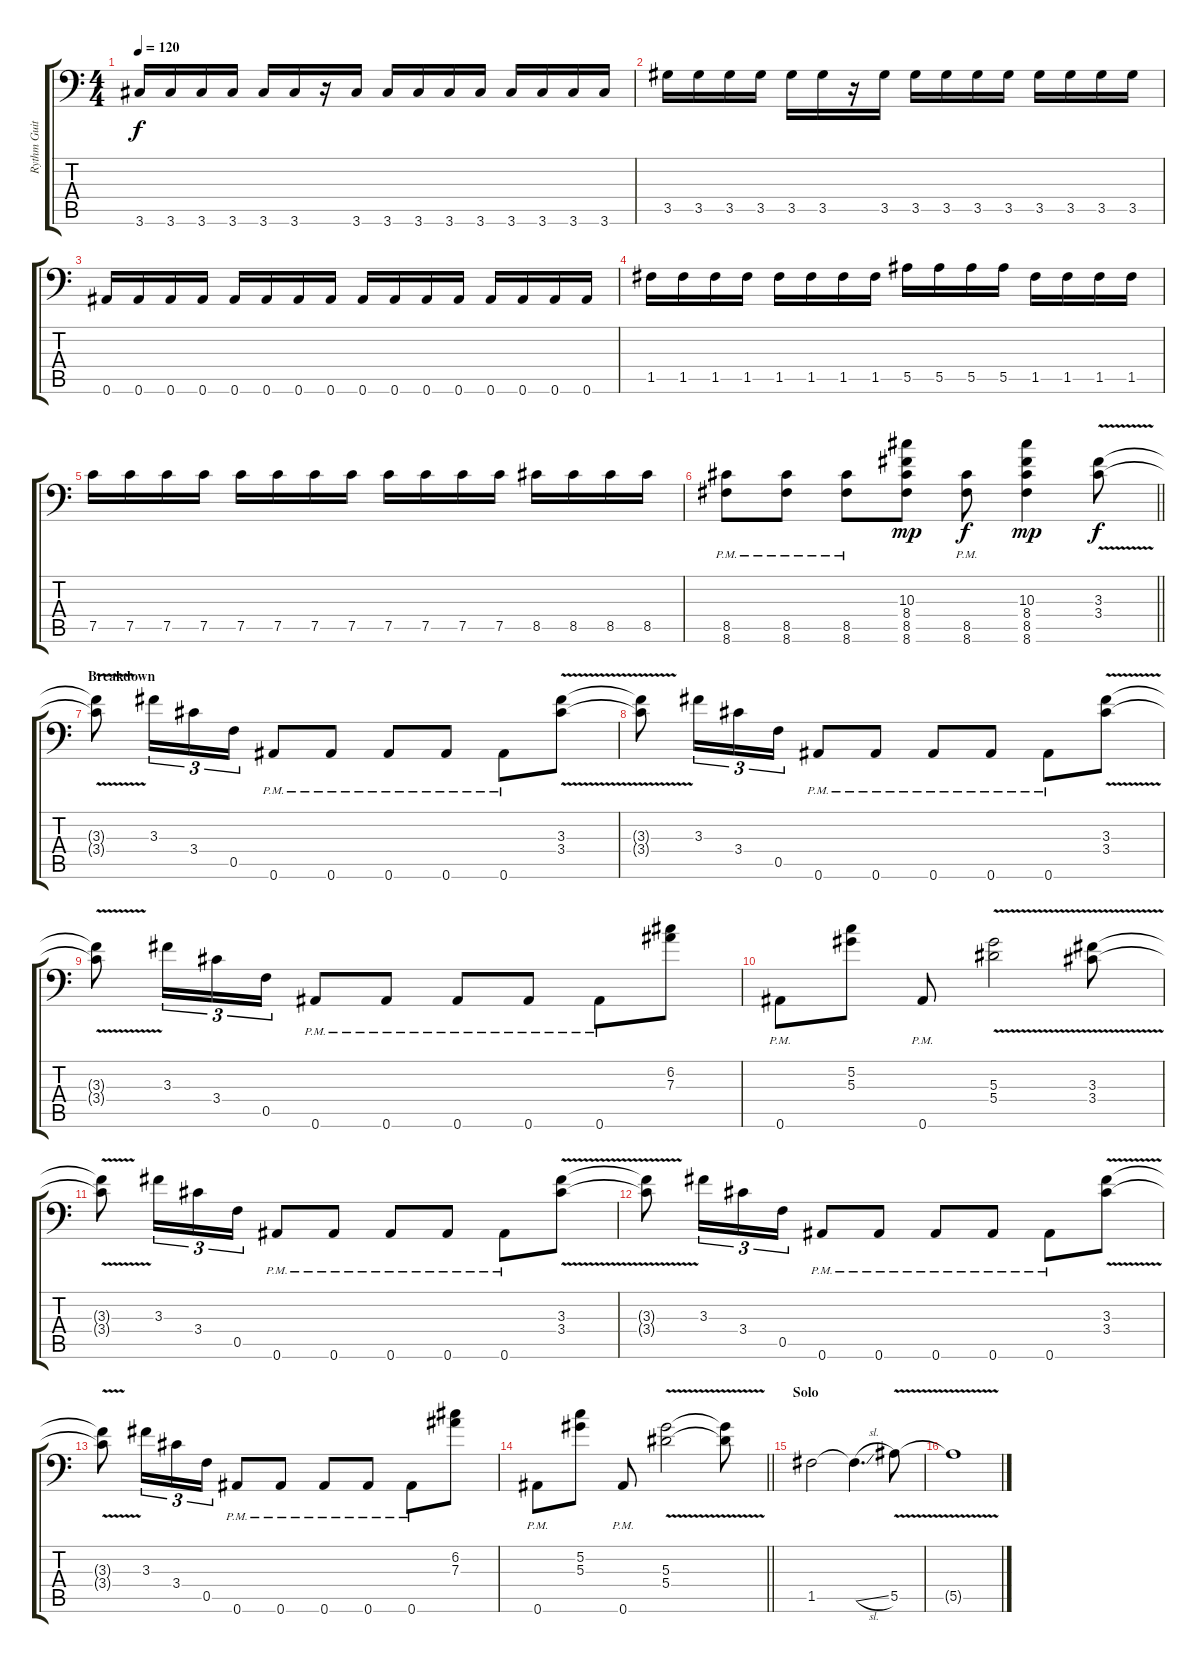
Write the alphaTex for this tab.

\track ("Rythm Guitar 2" "Rythm Guit") {instrument distortionguitar}
\staff {score tabs}
\tuning (C4 G3 Eb3 Bb2 F2 Bb1) {hide}
\ts (4 4)
\tempo 120
\clef f4
\ks c
3.6.16{dy f} 3.6.16 3.6.16 3.6.16 3.6.16 3.6.16 r.16 3.6.16 3.6.16 3.6.16 3.6.16 3.6.16 3.6.16 3.6.16 3.6.16 3.6.16 |
3.5.16 3.5.16 3.5.16 3.5.16 3.5.16 3.5.16 r.16 3.5.16 3.5.16 3.5.16 3.5.16 3.5.16 3.5.16 3.5.16 3.5.16 3.5.16 |
0.6.16 0.6.16 0.6.16 0.6.16 0.6.16 0.6.16 0.6.16 0.6.16 0.6.16 0.6.16 0.6.16 0.6.16 0.6.16 0.6.16 0.6.16 0.6.16 |
1.5.16 1.5.16 1.5.16 1.5.16 1.5.16 1.5.16 1.5.16 1.5.16 5.5.16 5.5.16 5.5.16 5.5.16 1.5.16 1.5.16 1.5.16 1.5.16 |
7.5.16 7.5.16 7.5.16 7.5.16 7.5.16 7.5.16 7.5.16 7.5.16 7.5.16 7.5.16 7.5.16 7.5.16 8.5.16 8.5.16 8.5.16 8.5.16 |
\barLineRight lightlight
(8.5{pm} 8.6{pm}).8 (8.5{pm} 8.6{pm}).8 (8.5{pm} 8.6{pm}).8 (10.3 8.4 8.5 8.6).8{dy mp} (8.5{pm} 8.6{pm}).8{dy f} (10.3 8.4 8.5 8.6).4{dy mp} (3.3{v} 3.4{v}).8{dy f} |
\section ("" "Breakdown")
(3.3{t} 3.4{t}).8 3.3.16{tu (3 2)} 3.4.16{tu (3 2)} 0.5.16{tu (3 2)} 0.6{pm}.8 0.6{pm}.8 0.6{pm}.8 0.6{pm}.8 0.6{pm}.8 (3.3{v} 3.4{v}).8 |
(3.3{t} 3.4{t}).8 3.3.16{tu (3 2)} 3.4.16{tu (3 2)} 0.5.16{tu (3 2)} 0.6{pm}.8 0.6{pm}.8 0.6{pm}.8 0.6{pm}.8 0.6{pm}.8 (3.3{v} 3.4{v}).8 |
(3.3{t} 3.4{t}).8 3.3.16{tu (3 2)} 3.4.16{tu (3 2)} 0.5.16{tu (3 2)} 0.6{pm}.8 0.6{pm}.8 0.6{pm}.8 0.6{pm}.8 0.6{pm}.8 (6.2 7.3).8 |
0.6{pm}.8 (5.2 5.3).8 0.6{pm}.8 (5.3{v} 5.4{v}).2 (3.3{v} 3.4{v}).8 |
(3.3{t} 3.4{t}).8 3.3.16{tu (3 2)} 3.4.16{tu (3 2)} 0.5.16{tu (3 2)} 0.6{pm}.8 0.6{pm}.8 0.6{pm}.8 0.6{pm}.8 0.6{pm}.8 (3.3{v} 3.4{v}).8 |
(3.3{t} 3.4{t}).8 3.3.16{tu (3 2)} 3.4.16{tu (3 2)} 0.5.16{tu (3 2)} 0.6{pm}.8 0.6{pm}.8 0.6{pm}.8 0.6{pm}.8 0.6{pm}.8 (3.3{v} 3.4{v}).8 |
(3.3{t} 3.4{t}).8 3.3.16{tu (3 2)} 3.4.16{tu (3 2)} 0.5.16{tu (3 2)} 0.6{pm}.8 0.6{pm}.8 0.6{pm}.8 0.6{pm}.8 0.6{pm}.8 (6.2 7.3).8 |
\barLineRight lightlight
0.6{pm}.8 (5.2 5.3).8 0.6{pm}.8 (5.3{v} 5.4{v}).2 (5.3{t} 5.4{t}).8 |
\section ("" "Solo")
1.5.2 1.5{sl t}.4{d} 5.5{v}.8 |
5.5{t}.1
